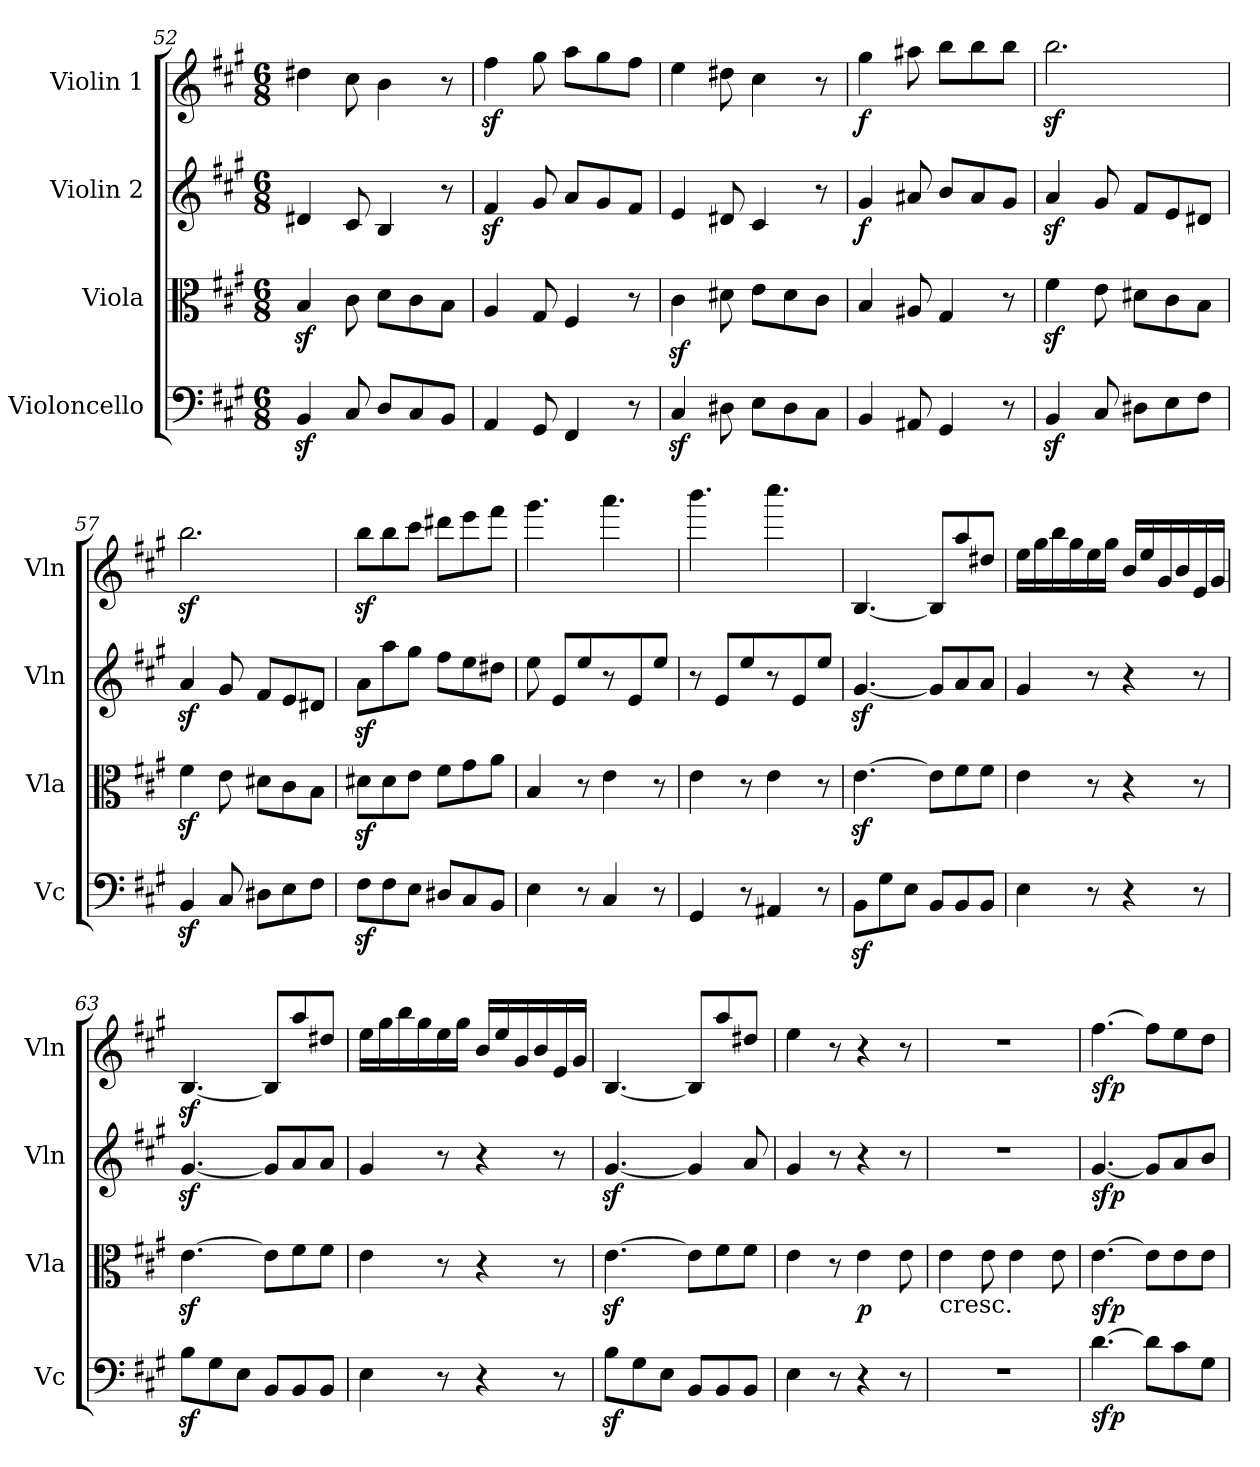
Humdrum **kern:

**kern	**dynam	**kern	**dynam	**kern	**dynam	**kern	**dynam
*part4	*part4	*part3	*part3	*part2	*part2	*part1	*part1
*staff4	*staff4	*staff3	*staff3	*staff2	*staff2	*staff1	*staff1
*I"Violoncello	*	*I"Viola	*	*I"Violin 2	*	*I"Violin 1	*
*I'Vc	*	*I'Vla	*	*I'Vln	*	*I'Vln	*
*clefF4	*	*clefC3	*	*clefG2	*	*clefG2	*
*k[f#c#g#]	*	*k[f#c#g#]	*	*k[f#c#g#]	*	*k[f#c#g#]	*
*A:	*	*A:	*	*A:	*	*A:	*
*M6/8	*	*M6/8	*	*M6/8	*	*M6/8	*
=52	=52	=52	=52	=52	=52	=52	=52
4BBz</	.	4Bz</	.	4d#X/	.	4dd#X\	.
8C#/	.	8c#\	.	8c#/	.	8cc#\	.
8D/L	.	8d\L	.	4B/	.	4b\	.
8C#/	.	8c#\	.	.	.	.	.
8BB/J	.	8B\J	.	8r	.	8r	.
!!LO:PB:g=z
=53	=53	=53	=53	=53	=53	=53	=53
4AA/	.	4A/	.	4f#z</	.	4ff#z<\	.
8GG#/	.	8G#/	.	8g#/	.	8gg#\	.
4FF#/	.	4F#/	.	8a/L	.	8aa\L	.
.	.	.	.	8g#/	.	8gg#\	.
8r	.	8r	.	8f#/J	.	8ff#\J	.
=54	=54	=54	=54	=54	=54	=54	=54
4C#z</	.	4c#z<\	.	4e/	.	4ee\	.
8D#X\	.	8d#X\	.	8d#X/	.	8dd#X\	.
8E\L	.	8e\L	.	4c#/	.	4cc#\	.
8D#\	.	8d#\	.	.	.	.	.
8C#\J	.	8c#\J	.	8r	.	8r	.
=55	=55	=55	=55	=55	=55	=55	=55
!	!	!	!	!	!LO:DY:b	!	!LO:DY:b
4BB/	.	4B/	.	4g#/	f	4gg#\	f
8AA#X/	.	8A#X/	.	8a#X/	.	8aa#X\	.
4GG#/	.	4G#/	.	8b/L	.	8bb\L	.
.	.	.	.	8a#/	.	8bb\	.
8r	.	8r	.	8g#/J	.	8bb\J	.
=56	=56	=56	=56	=56	=56	=56	=56
4BBz</	.	4f#z<\	.	4az</	.	2.bbz<\	.
8C#/	.	8e\	.	8g#/	.	.	.
8D#X\L	.	8d#X\L	.	8f#/L	.	.	.
8E\	.	8c#\	.	8e/	.	.	.
8F#\J	.	8B\J	.	8d#X/J	.	.	.
=57	=57	=57	=57	=57	=57	=57	=57
4BBz</	.	4f#z<\	.	4az</	.	2.bbz<\	.
8C#/	.	8e\	.	8g#/	.	.	.
8D#X\L	.	8d#X\L	.	8f#/L	.	.	.
8E\	.	8c#\	.	8e/	.	.	.
8F#\J	.	8B\J	.	8d#X/J	.	.	.
!!LO:LB:g=z
=58	=58	=58	=58	=58	=58	=58	=58
8F#z<\L	.	8d#Xz<\L	.	8az<\L	.	8bbz<\L	.
8F#\	.	8d#\	.	8aa\	.	8bb\	.
8E\J	.	8e\J	.	8gg#\J	.	8ccc#\J	.
8D#X/L	.	8f#\L	.	8ff#\L	.	8ddd#X\L	.
8C#/	.	8g#\	.	8ee\	.	8eee\	.
8BB/J	.	8a\J	.	8dd#X\J	.	8fff#\J	.
=59	=59	=59	=59	=59	=59	=59	=59
4E\	.	4B/	.	8ee\	.	4.ggg#\	.
.	.	.	.	8e/L	.	.	.
8r	.	8r	.	8ee/	.	.	.
4C#/	.	4e\	.	8r	.	4.aaa\	.
.	.	.	.	8e/	.	.	.
8r	.	8r	.	8ee/J	.	.	.
=60	=60	=60	=60	=60	=60	=60	=60
4GG#/	.	4e\	.	8r	.	4.bbb\	.
.	.	.	.	8e/L	.	.	.
8r	.	8r	.	8ee/	.	.	.
4AA#X/	.	4e\	.	8r	.	4.cccc#\	.
.	.	.	.	8e/	.	.	.
8r	.	8r	.	8ee/J	.	.	.
=61	=61	=61	=61	=61	=61	=61	=61
8BBz<\L	.	[4.ez<\	.	[4.g#z>/	.	[4.B/	.
8G#\	.	.	.	.	.	.	.
8E\J	.	.	.	.	.	.	.
8BB/L	.	8e\L]	.	8g#/L]	.	8B/L]	.
8BB/	.	8f#\	.	8a/	.	8aa/	.
8BB/J	.	8f#\J	.	8a/J	.	8dd#X/J	.
!!LO:PB:g=z
=62	=62	=62	=62	=62	=62	=62	=62
4E\	.	4e\	.	4g#/	.	16ee\LL	.
.	.	.	.	.	.	16gg#\	.
.	.	.	.	.	.	16bb\	.
.	.	.	.	.	.	16gg#\	.
8r	.	8r	.	8r	.	16ee\	.
.	.	.	.	.	.	16gg#\JJ	.
4r	.	4r	.	4r	.	16b/LL	.
.	.	.	.	.	.	16ee/	.
.	.	.	.	.	.	16g#/	.
.	.	.	.	.	.	16b/	.
8r	.	8r	.	8r	.	16e/	.
.	.	.	.	.	.	16g#/JJ	.
=63	=63	=63	=63	=63	=63	=63	=63
8Bz<\L	.	[4.ez<\	.	[4.g#z</	.	[4.Bz</	.
8G#\	.	.	.	.	.	.	.
8E\J	.	.	.	.	.	.	.
8BB/L	.	8e\L]	.	8g#/L]	.	8B/L]	.
8BB/	.	8f#\	.	8a/	.	8aa/	.
8BB/J	.	8f#\J	.	8a/J	.	8dd#X/J	.
=64	=64	=64	=64	=64	=64	=64	=64
4E\	.	4e\	.	4g#/	.	16ee\LL	.
.	.	.	.	.	.	16gg#\	.
.	.	.	.	.	.	16bb\	.
.	.	.	.	.	.	16gg#\	.
8r	.	8r	.	8r	.	16ee\	.
.	.	.	.	.	.	16gg#\JJ	.
4r	.	4r	.	4r	.	16b/LL	.
.	.	.	.	.	.	16ee/	.
.	.	.	.	.	.	16g#/	.
.	.	.	.	.	.	16b/	.
8r	.	8r	.	8r	.	16e/	.
.	.	.	.	.	.	16g#/JJ	.
=65	=65	=65	=65	=65	=65	=65	=65
8Bz<\L	.	[4.ez<\	.	[4.g#z>/	.	[4.B/	.
8G#\	.	.	.	.	.	.	.
8E\J	.	.	.	.	.	.	.
8BB/L	.	8e\L]	.	4g#/]	.	8B/L]	.
8BB/	.	8f#\	.	.	.	8aa/	.
8BB/J	.	8f#\J	.	8a/	.	8dd#X/J	.
!!LO:PB:g=z
=66	=66	=66	=66	=66	=66	=66	=66
4E\	.	4e\	.	4g#/	.	4ee\	.
8r	.	8r	.	8r	.	8r	.
!	!	!	!LO:DY:b	!	!	!	!
4r	.	4e\	p	4r	.	4r	.
8r	.	8e\	.	8r	.	8r	.
=67	=67	=67	=67	=67	=67	=67	=67
!	!	!LO:TX:b:t=cresc.	!	!	!	!	!
2.r	.	4e\	.	2.r	.	2.r	.
.	.	8e\	.	.	.	.	.
.	.	4e\	.	.	.	.	.
.	.	8e\	.	.	.	.	.
=68	=68	=68	=68	=68	=68	=68	=68
!	!LO:DY:b	!	!LO:DY:b	!	!LO:DY:b	!	!LO:DY:b
[4.d\	sfp	[4.e\	sfp	[4.g#/	sfp	[4.ff#\	sfp
8d\L]	.	8e\L]	.	8g#/L]	.	8ff#\L]	.
8c#\	.	8e\	.	8a/	.	8ee\	.
8G#\J	.	8e\J	.	8b/J	.	8dd\J	.
=	=	=	=	=	=	=	=
*-	*-	*-	*-	*-	*-	*-	*-
